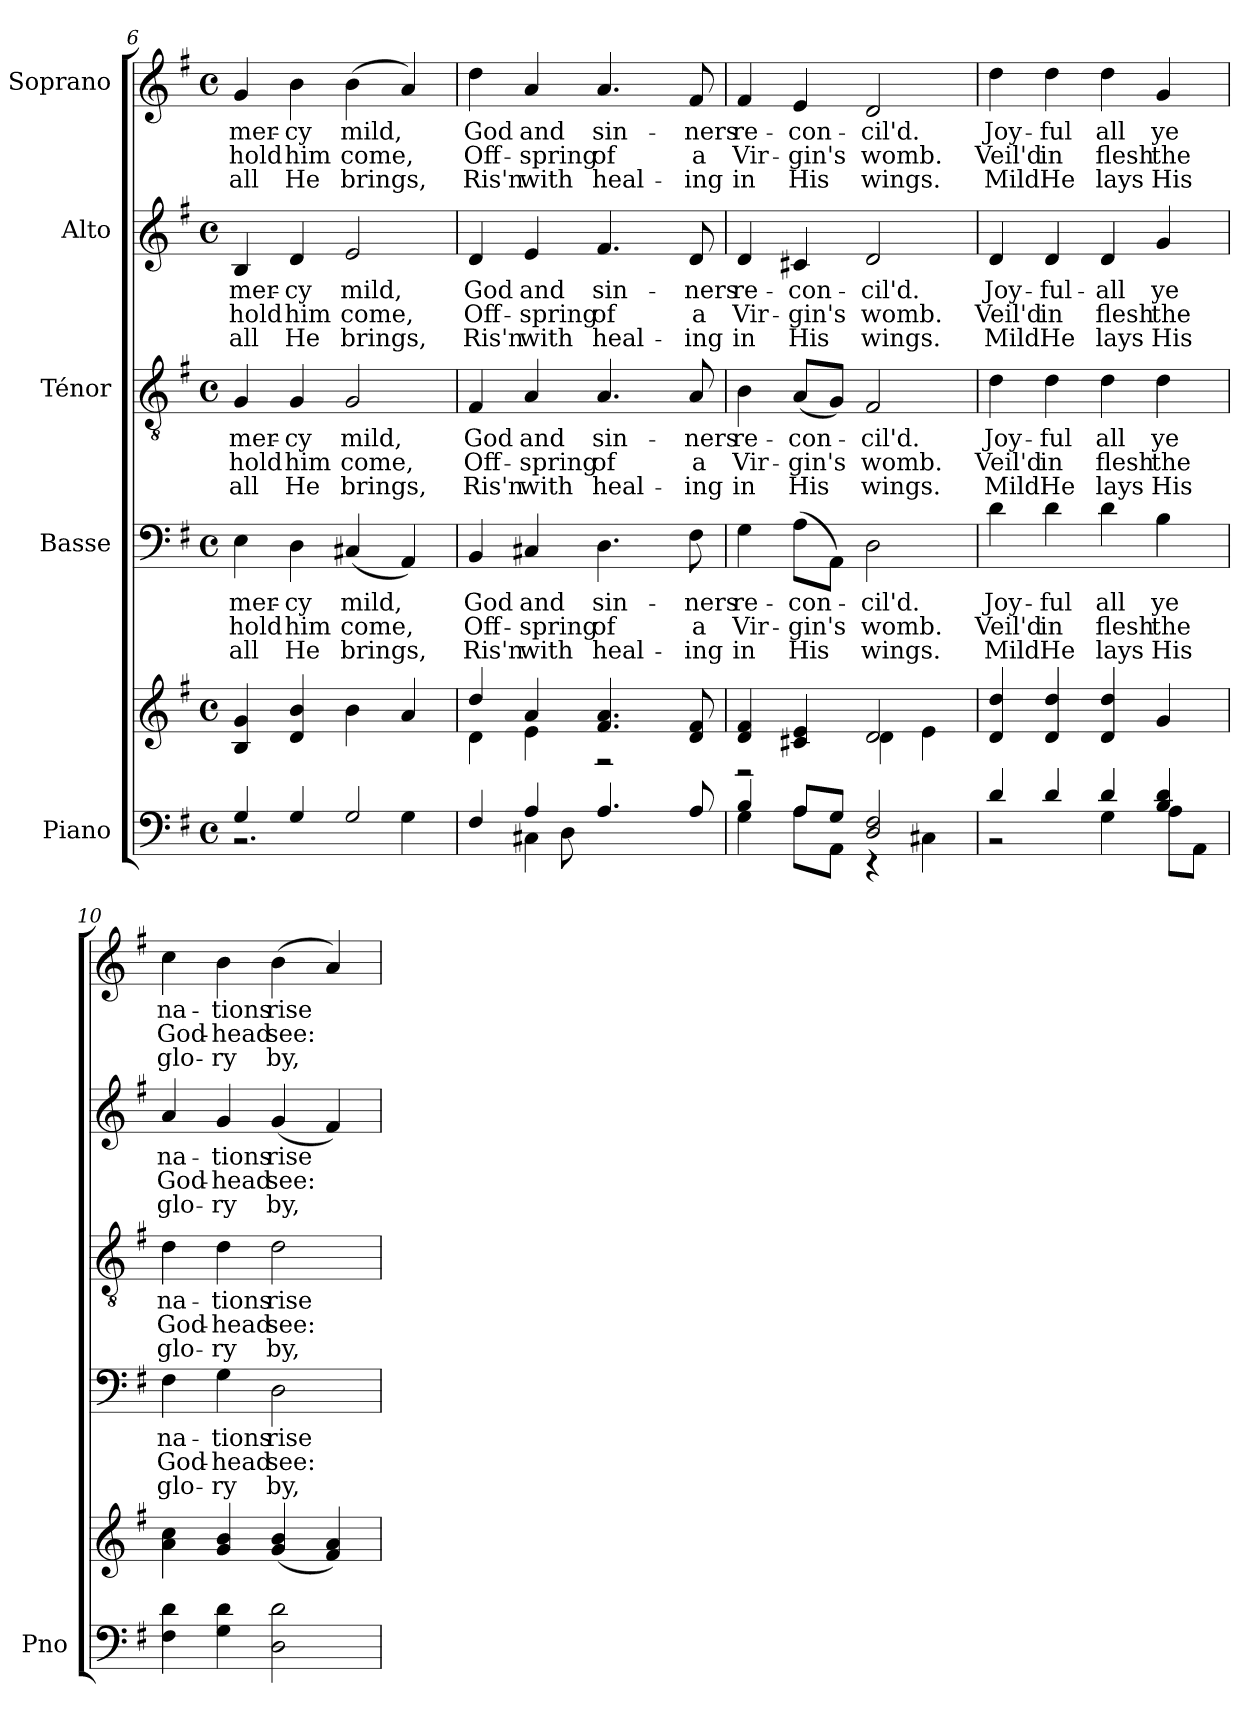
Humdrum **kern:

**kern	**kern	**kern	**text	**text	**text	**kern	**text	**text	**text	**kern	**text	**text	**text	**kern	**text	**text	**text
*part5	*part5	*part4	*part4	*part4	*part4	*part3	*part3	*part3	*part3	*part2	*part2	*part2	*part2	*part1	*part1	*part1	*part1
*staff6	*staff5	*staff4	*staff4	*staff4	*staff4	*staff3	*staff3	*staff3	*staff3	*staff2	*staff2	*staff2	*staff2	*staff1	*staff1	*staff1	*staff1
*I"Piano	*	*I"Basse	*	*	*	*I"Ténor	*	*	*	*I"Alto	*	*	*	*I"Soprano	*	*	*
*I'Pno	*	*	*	*	*	*	*	*	*	*	*	*	*	*	*	*	*
*clefF4	*clefG2	*clefF4	*	*	*	*clefGv2	*	*	*	*clefG2	*	*	*	*clefG2	*	*	*
*k[f#]	*k[f#]	*k[f#]	*	*	*	*k[f#]	*	*	*	*k[f#]	*	*	*	*k[f#]	*	*	*
*M4/4	*M4/4	*M4/4	*	*	*	*M4/4	*	*	*	*M4/4	*	*	*	*M4/4	*	*	*
*met(c)	*met(c)	*met(c)	*	*	*	*met(c)	*	*	*	*met(c)	*	*	*	*met(c)	*	*	*
=6	=6	=6	=6	=6	=6	=6	=6	=6	=6	=6	=6	=6	=6	=6	=6	=6	=6
*^	*	*	*	*	*	*	*	*	*	*	*	*	*	*	*	*	*
!	!	!	!	!LO:LY:b	!LO:LY:b	!LO:LY:b	!	!LO:LY:b	!LO:LY:b	!LO:LY:b	!	!LO:LY:b	!LO:LY:b	!LO:LY:b	!	!LO:LY:b	!LO:LY:b	!LO:LY:b
4G/	2.r	4B/ 4g/	4E\	mer-	-hold	all	4G/	mer-	-hold	all	4B/	mer-	-hold	all	4g/	mer-	-hold	all
!	!	!	!	!LO:LY:b	!LO:LY:b	!LO:LY:b	!	!LO:LY:b	!LO:LY:b	!LO:LY:b	!	!LO:LY:b	!LO:LY:b	!LO:LY:b	!	!LO:LY:b	!LO:LY:b	!LO:LY:b
4G/	.	4d/ 4b/	4D\	-cy	him	He	4G/	-cy	him	He	4d/	-cy	him	He	4b\	-cy	him	He
!	!	!	!	!LO:LY:b	!LO:LY:b	!LO:LY:b	!	!LO:LY:b	!LO:LY:b	!LO:LY:b	!	!LO:LY:b	!LO:LY:b	!LO:LY:b	!	!LO:LY:b	!LO:LY:b	!LO:LY:b
2G/	.	4b\	(<4C#X/	mild,	come,	brings,	2G/	mild,	come,	brings,	2e/	mild,	come,	brings,	(>4b\	mild,	come,	brings,
.	4G\	4a/	4AA/)	.	.	.	.	.	.	.	.	.	.	.	4a/)	.	.	.
=7	=7	=7	=7	=7	=7	=7	=7	=7	=7	=7	=7	=7	=7	=7	=7	=7	=7	=7
*	*^	*^	*	*	*	*	*	*	*	*	*	*	*	*	*	*	*	*
!	!	!	!	!	!	!LO:LY:b	!LO:LY:b	!LO:LY:b	!	!LO:LY:b	!LO:LY:b	!LO:LY:b	!	!LO:LY:b	!LO:LY:b	!LO:LY:b	!	!LO:LY:b	!LO:LY:b	!LO:LY:b
4F#/	4ryy	4ryy	4dd/	4d\	4BB/	God	Off-	Ris'n	4F#/	God	Off-	Ris'n	4d/	God	Off-	Ris'n	4dd\	God	Off-	Ris'n
!	!	!	!	!	!	!LO:LY:b	!LO:LY:b	!LO:LY:b	!	!LO:LY:b	!LO:LY:b	!LO:LY:b	!	!LO:LY:b	!LO:LY:b	!LO:LY:b	!	!LO:LY:b	!LO:LY:b	!LO:LY:b
4A/	4C#X\	8ryy	4a/	4e\	4C#X/	and	-spring	with	4A/	and	-spring	with	4e/	and	-spring	with	4a/	and	-spring	with
.	.	8D\	.	.	.	.	.	.	.	.	.	.	.	.	.	.	.	.	.	.
!	!	!	!	!	!	!LO:LY:b	!LO:LY:b	!LO:LY:b	!	!LO:LY:b	!LO:LY:b	!LO:LY:b	!	!LO:LY:b	!LO:LY:b	!LO:LY:b	!	!LO:LY:b	!LO:LY:b	!LO:LY:b
4.A/	8ryy	2ryy	4.f#/ 4.a/	2r	4.D\	sin-	of	heal-	4.A/	sin-	of	heal-	4.f#/	sin-	of	heal-	4.a/	sin-	of	heal-
.	4ryy	.	.	.	.	.	.	.	.	.	.	.	.	.	.	.	.	.	.	.
!	!	!	!	!	!	!LO:LY:b	!LO:LY:b	!LO:LY:b	!	!LO:LY:b	!LO:LY:b	!LO:LY:b	!	!LO:LY:b	!LO:LY:b	!LO:LY:b	!	!LO:LY:b	!LO:LY:b	!LO:LY:b
8A/	8ryy	.	8d/ 8f#/	.	8F#\	-ners	a	-ing	8A/	-ners	a	-ing	8d/	-ners	a	-ing	8f#/	-ners	a	-ing
*	*v	*v	*	*	*	*	*	*	*	*	*	*	*	*	*	*	*	*	*	*
=8	=8	=8	=8	=8	=8	=8	=8	=8	=8	=8	=8	=8	=8	=8	=8	=8	=8	=8	=8
!	!	!	!	!	!LO:LY:b	!LO:LY:b	!LO:LY:b	!	!LO:LY:b	!LO:LY:b	!LO:LY:b	!	!LO:LY:b	!LO:LY:b	!LO:LY:b	!	!LO:LY:b	!LO:LY:b	!LO:LY:b
4B/	4G\	4d/ 4f#/	2r	4G\	re-	Vir-	in	4B\	re-	Vir-	in	4d/	re-	Vir-	in	4f#/	re-	Vir-	in
!	!	!	!	!	!LO:LY:b	!LO:LY:b	!LO:LY:b	!	!LO:LY:b	!LO:LY:b	!LO:LY:b	!	!LO:LY:b	!LO:LY:b	!LO:LY:b	!	!LO:LY:b	!LO:LY:b	!LO:LY:b
8A/L	8A\L	4c#X/ 4e/	.	(>8A\L	-con-	-gin's	His	(<8A/L	-con-	-gin's	His	4c#X/	-con-	-gin's	His	4e/	-con-	-gin's	His
8G/J	8AA\J	.	.	8AA\J)	.	.	.	8G/J)	.	.	.	.	.	.	.	.	.	.	.
!	!	!	!	!	!LO:LY:b	!LO:LY:b	!LO:LY:b	!	!LO:LY:b	!LO:LY:b	!LO:LY:b	!	!LO:LY:b	!LO:LY:b	!LO:LY:b	!	!LO:LY:b	!LO:LY:b	!LO:LY:b
2D/ 2F#/	4r	2d/	4d\	2D\	-cil'd.	womb.	wings.	2F#/	-cil'd.	womb.	wings.	2d/	-cil'd.	womb.	wings.	2d/	-cil'd.	womb.	wings.
.	4C#X\	.	4e\	.	.	.	.	.	.	.	.	.	.	.	.	.	.	.	.
!!LO:PB:g=z
=9	=9	=9	=9	=9	=9	=9	=9	=9	=9	=9	=9	=9	=9	=9	=9	=9	=9	=9	=9
!	!	!	!	!	!LO:LY:b	!LO:LY:b	!LO:LY:b	!	!LO:LY:b	!LO:LY:b	!LO:LY:b	!	!LO:LY:b	!LO:LY:b	!LO:LY:b	!	!LO:LY:b	!LO:LY:b	!LO:LY:b
*	*	*v	*v	*	*	*	*	*	*	*	*	*	*	*	*	*	*	*	*
4d/	2r	4d/ 4dd/	4d\	Joy-	Veil'd	Mild	4d\	Joy-	Veil'd	Mild	4d/	Joy-	Veil'd	Mild	4dd\	Joy-	Veil'd	Mild
!	!	!	!	!LO:LY:b	!LO:LY:b	!LO:LY:b	!	!LO:LY:b	!LO:LY:b	!LO:LY:b	!	!LO:LY:b	!LO:LY:b	!LO:LY:b	!	!LO:LY:b	!LO:LY:b	!LO:LY:b
4d/	.	4d/ 4dd/	4d\	-ful	in	He	4d\	-ful	in	He	4d/	-ful-	in	He	4dd\	-ful	in	He
!	!	!	!	!LO:LY:b	!LO:LY:b	!LO:LY:b	!	!LO:LY:b	!LO:LY:b	!LO:LY:b	!	!LO:LY:b	!LO:LY:b	!LO:LY:b	!	!LO:LY:b	!LO:LY:b	!LO:LY:b
4d/	4G\	4d/ 4dd/	4d\	all	flesh	lays	4d\	all	flesh	lays	4d/	-all	flesh	lays	4dd\	all	flesh	lays
!	!	!	!	!LO:LY:b	!LO:LY:b	!LO:LY:b	!	!LO:LY:b	!LO:LY:b	!LO:LY:b	!	!LO:LY:b	!LO:LY:b	!LO:LY:b	!	!LO:LY:b	!LO:LY:b	!LO:LY:b
4B/ 4d/	8A\L	4g/	4B\	ye	the	His	4d\	ye	the	His	4g/	ye	the	His	4g/	ye	the	His
.	8AA\J	.	.	.	.	.	.	.	.	.	.	.	.	.	.	.	.	.
=10	=10	=10	=10	=10	=10	=10	=10	=10	=10	=10	=10	=10	=10	=10	=10	=10	=10	=10
!	!	!	!	!LO:LY:b	!LO:LY:b	!LO:LY:b	!	!LO:LY:b	!LO:LY:b	!LO:LY:b	!	!LO:LY:b	!LO:LY:b	!LO:LY:b	!	!LO:LY:b	!LO:LY:b	!LO:LY:b
*v	*v	*	*	*	*	*	*	*	*	*	*	*	*	*	*	*	*	*
4F#\ 4d\	4a\ 4cc\	4F#\	na-	God-	glo-	4d\	na-	God-	glo-	4a/	na-	God-	glo-	4cc\	na-	God-	glo-
!	!	!	!LO:LY:b	!LO:LY:b	!LO:LY:b	!	!LO:LY:b	!LO:LY:b	!LO:LY:b	!	!LO:LY:b	!LO:LY:b	!LO:LY:b	!	!LO:LY:b	!LO:LY:b	!LO:LY:b
4G\ 4d\	4g/ 4b/	4G\	-tions	-head	-ry	4d\	-tions	-head	-ry	4g/	-tions	-head	-ry	4b\	-tions	-head	-ry
!	!	!	!LO:LY:b	!LO:LY:b	!LO:LY:b	!	!LO:LY:b	!LO:LY:b	!LO:LY:b	!	!LO:LY:b	!LO:LY:b	!LO:LY:b	!	!LO:LY:b	!LO:LY:b	!LO:LY:b
2D\ 2d\	(<4g/ 4b/	2D\	rise	see:	by,	2d\	rise	see:	by,	(<4g/	-rise	see:	by,	(>4b\	rise	see:	by,
.	4f#/ 4a/)	.	.	.	.	.	.	.	.	4f#/)	.	.	.	4a/)	.	.	.
=	=	=	=	=	=	=	=	=	=	=	=	=	=	=	=	=	=
*-	*-	*-	*-	*-	*-	*-	*-	*-	*-	*-	*-	*-	*-	*-	*-	*-	*-
